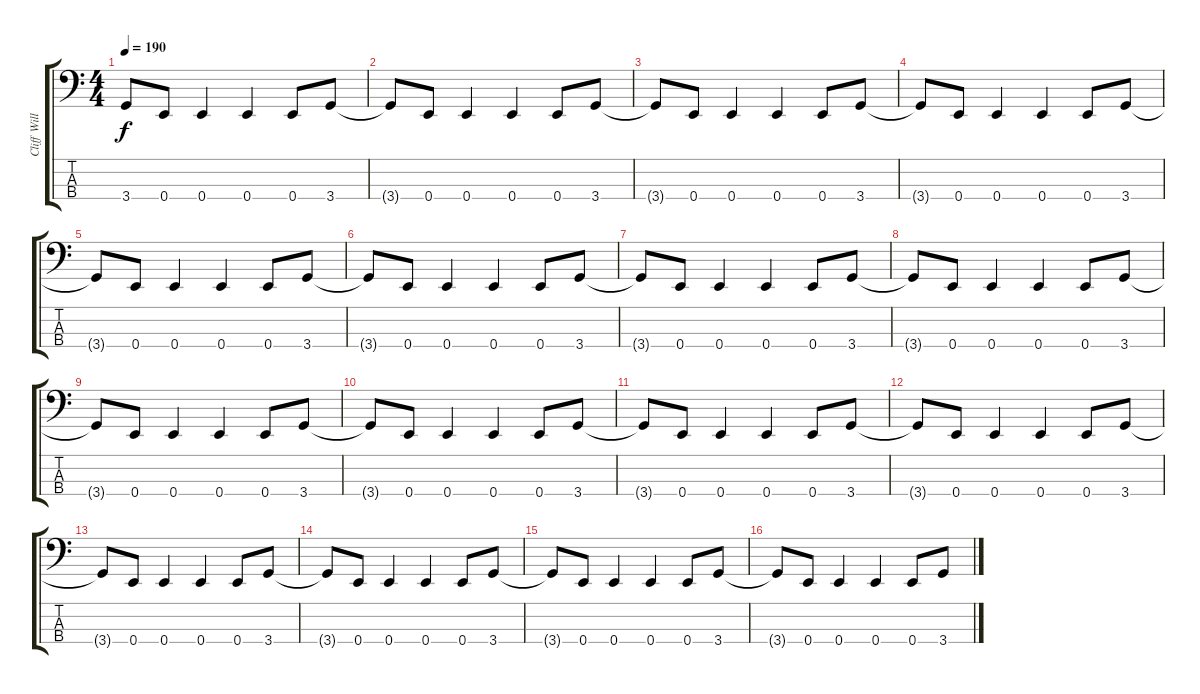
\track ("Cliff Williams (Bass Guitar)" "Cliff Will") {instrument electricbassfinger}
\staff {score tabs}
\tuning (G2 D2 A1 E1) {hide}
\ts (4 4)
\tempo 190
\clef f4
\ks c
3.4{t}.8{dy f} 0.4.8 0.4.4 0.4.4 0.4.8 3.4.8 |
3.4{t}.8 0.4.8 0.4.4 0.4.4 0.4.8 3.4.8 |
3.4{t}.8 0.4.8 0.4.4 0.4.4 0.4.8 3.4.8 |
3.4{t}.8 0.4.8 0.4.4 0.4.4 0.4.8 3.4.8 |
3.4{t}.8 0.4.8 0.4.4 0.4.4 0.4.8 3.4.8 |
3.4{t}.8 0.4.8 0.4.4 0.4.4 0.4.8 3.4.8 |
3.4{t}.8 0.4.8 0.4.4 0.4.4 0.4.8 3.4.8 |
3.4{t}.8 0.4.8 0.4.4 0.4.4 0.4.8 3.4.8 |
3.4{t}.8 0.4.8 0.4.4 0.4.4 0.4.8 3.4.8 |
3.4{t}.8 0.4.8 0.4.4 0.4.4 0.4.8 3.4.8 |
3.4{t}.8 0.4.8 0.4.4 0.4.4 0.4.8 3.4.8 |
3.4{t}.8 0.4.8 0.4.4 0.4.4 0.4.8 3.4.8 |
3.4{t}.8 0.4.8 0.4.4 0.4.4 0.4.8 3.4.8 |
3.4{t}.8 0.4.8 0.4.4 0.4.4 0.4.8 3.4.8 |
3.4{t}.8 0.4.8 0.4.4 0.4.4 0.4.8 3.4.8 |
3.4{t}.8 0.4.8 0.4.4 0.4.4 0.4.8 3.4.8
